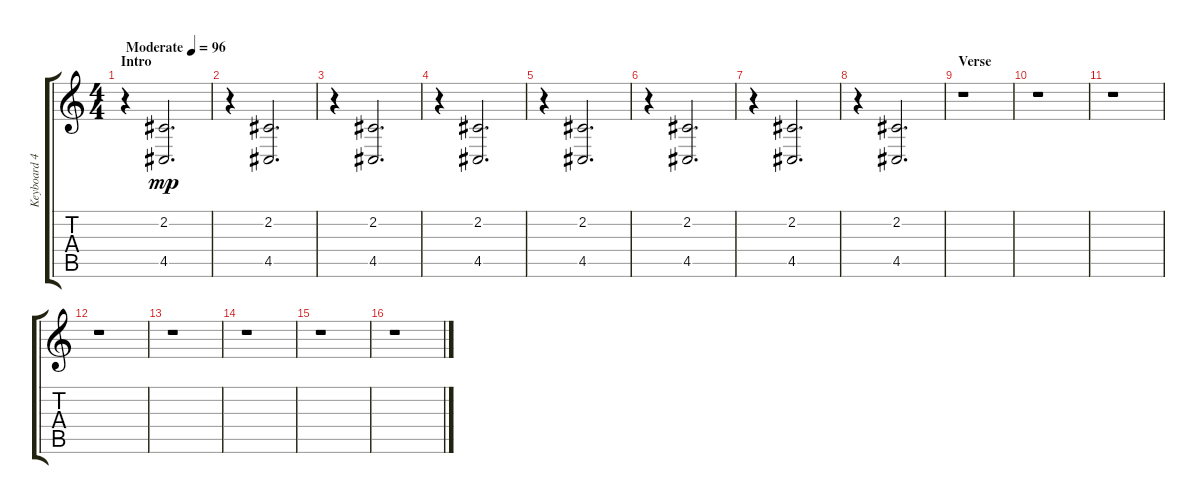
\track ("Keyboard 4" "Keyboard 4") {instrument synthstrings1}
\staff {score tabs}
\tuning (E4 B3 G3 D3 A2 E2) {hide}
\ts (4 4)
\section ("" "Intro")
\tempo (96 "Moderate")
\clef g2
\ks c
r.4{dy mp instrument synthstrings1} (2.2 4.5).2{d} |
r.4 (2.2 4.5).2{d} |
r.4 (2.2 4.5).2{d} |
r.4 (2.2 4.5).2{d} |
r.4 (2.2 4.5).2{d} |
r.4 (2.2 4.5).2{d} |
r.4 (2.2 4.5).2{d} |
r.4 (2.2 4.5).2{d} |
\section ("" "Verse")
r.1 |
r.1 |
r.1 |
r.1 |
r.1 |
r.1 |
r.1 |
r.1
